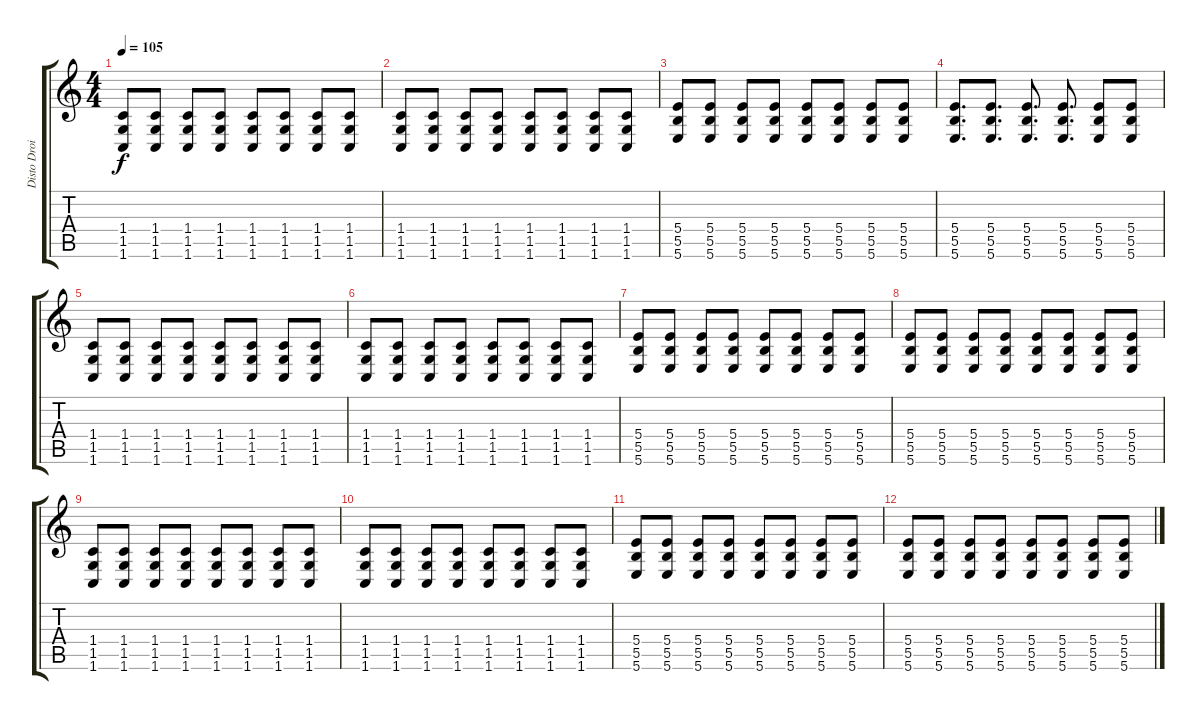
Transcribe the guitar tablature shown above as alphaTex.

\track ("Disto Droite" "Disto Droi") {instrument distortionguitar}
\staff {score tabs}
\tuning (Db4 Ab3 E3 B2 Gb2 B1) {hide}
\ts (4 4)
\tempo 105
\clef g2
\ks c
(1.4 1.5 1.6).8{dy f} (1.4 1.5 1.6).8 (1.4 1.5 1.6).8 (1.4 1.5 1.6).8 (1.4 1.5 1.6).8 (1.4 1.5 1.6).8 (1.4 1.5 1.6).8 (1.4 1.5 1.6).8 |
(1.4 1.5 1.6).8 (1.4 1.5 1.6).8 (1.4 1.5 1.6).8 (1.4 1.5 1.6).8 (1.4 1.5 1.6).8 (1.4 1.5 1.6).8 (1.4 1.5 1.6).8 (1.4 1.5 1.6).8 |
(5.4 5.5 5.6).8 (5.4 5.5 5.6).8 (5.4 5.5 5.6).8 (5.4 5.5 5.6).8 (5.4 5.5 5.6).8 (5.4 5.5 5.6).8 (5.4 5.5 5.6).8 (5.4 5.5 5.6).8 |
(5.4 5.5 5.6).8{d} (5.4 5.5 5.6).8{d} (5.4 5.5 5.6).8{d} (5.4 5.5 5.6).8{d} (5.4 5.5 5.6).8 (5.4 5.5 5.6).8 |
(1.4 1.5 1.6).8 (1.4 1.5 1.6).8 (1.4 1.5 1.6).8 (1.4 1.5 1.6).8 (1.4 1.5 1.6).8 (1.4 1.5 1.6).8 (1.4 1.5 1.6).8 (1.4 1.5 1.6).8 |
(1.4 1.5 1.6).8 (1.4 1.5 1.6).8 (1.4 1.5 1.6).8 (1.4 1.5 1.6).8 (1.4 1.5 1.6).8 (1.4 1.5 1.6).8 (1.4 1.5 1.6).8 (1.4 1.5 1.6).8 |
(5.4 5.5 5.6).8 (5.4 5.5 5.6).8 (5.4 5.5 5.6).8 (5.4 5.5 5.6).8 (5.4 5.5 5.6).8 (5.4 5.5 5.6).8 (5.4 5.5 5.6).8 (5.4 5.5 5.6).8 |
(5.4 5.5 5.6).8 (5.4 5.5 5.6).8 (5.4 5.5 5.6).8 (5.4 5.5 5.6).8 (5.4 5.5 5.6).8 (5.4 5.5 5.6).8 (5.4 5.5 5.6).8 (5.4 5.5 5.6).8 |
(1.4 1.5 1.6).8 (1.4 1.5 1.6).8 (1.4 1.5 1.6).8 (1.4 1.5 1.6).8 (1.4 1.5 1.6).8 (1.4 1.5 1.6).8 (1.4 1.5 1.6).8 (1.4 1.5 1.6).8 |
(1.4 1.5 1.6).8 (1.4 1.5 1.6).8 (1.4 1.5 1.6).8 (1.4 1.5 1.6).8 (1.4 1.5 1.6).8 (1.4 1.5 1.6).8 (1.4 1.5 1.6).8 (1.4 1.5 1.6).8 |
(5.4 5.5 5.6).8 (5.4 5.5 5.6).8 (5.4 5.5 5.6).8 (5.4 5.5 5.6).8 (5.4 5.5 5.6).8 (5.4 5.5 5.6).8 (5.4 5.5 5.6).8 (5.4 5.5 5.6).8 |
(5.4 5.5 5.6).8 (5.4 5.5 5.6).8 (5.4 5.5 5.6).8 (5.4 5.5 5.6).8 (5.4 5.5 5.6).8 (5.4 5.5 5.6).8 (5.4 5.5 5.6).8 (5.4 5.5 5.6).8
